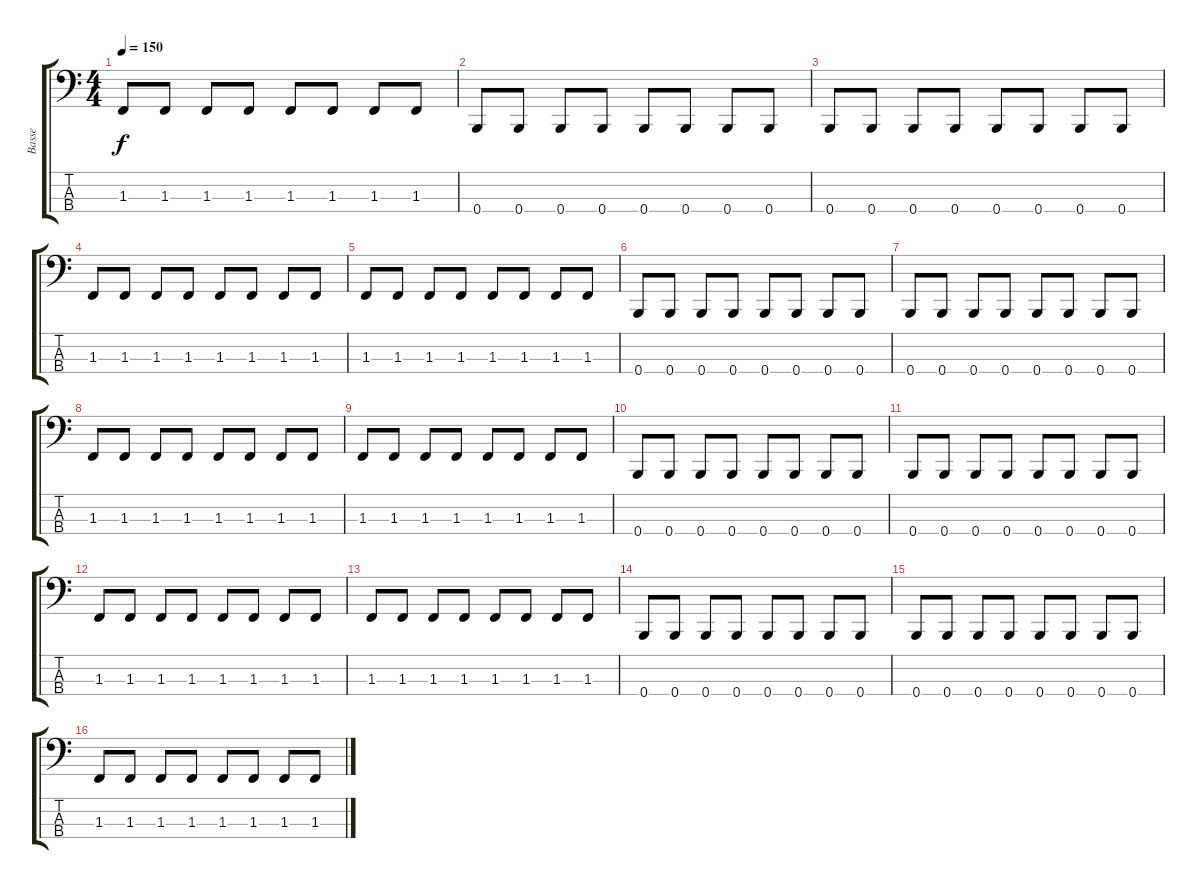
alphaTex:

\track ("Basse" "Basse") {instrument electricbasspick}
\staff {score tabs}
\tuning (D2 A1 E1 B0) {hide}
\ts (4 4)
\tempo 150
\clef f4
\ks c
1.3.8{dy f} 1.3.8 1.3.8 1.3.8 1.3.8 1.3.8 1.3.8 1.3.8 |
0.4.8 0.4.8 0.4.8 0.4.8 0.4.8 0.4.8 0.4.8 0.4.8 |
0.4.8 0.4.8 0.4.8 0.4.8 0.4.8 0.4.8 0.4.8 0.4.8 |
1.3.8 1.3.8 1.3.8 1.3.8 1.3.8 1.3.8 1.3.8 1.3.8 |
1.3.8 1.3.8 1.3.8 1.3.8 1.3.8 1.3.8 1.3.8 1.3.8 |
0.4.8 0.4.8 0.4.8 0.4.8 0.4.8 0.4.8 0.4.8 0.4.8 |
0.4.8 0.4.8 0.4.8 0.4.8 0.4.8 0.4.8 0.4.8 0.4.8 |
1.3.8 1.3.8 1.3.8 1.3.8 1.3.8 1.3.8 1.3.8 1.3.8 |
1.3.8 1.3.8 1.3.8 1.3.8 1.3.8 1.3.8 1.3.8 1.3.8 |
0.4.8 0.4.8 0.4.8 0.4.8 0.4.8 0.4.8 0.4.8 0.4.8 |
0.4.8 0.4.8 0.4.8 0.4.8 0.4.8 0.4.8 0.4.8 0.4.8 |
1.3.8 1.3.8 1.3.8 1.3.8 1.3.8 1.3.8 1.3.8 1.3.8 |
1.3.8 1.3.8 1.3.8 1.3.8 1.3.8 1.3.8 1.3.8 1.3.8 |
0.4.8 0.4.8 0.4.8 0.4.8 0.4.8 0.4.8 0.4.8 0.4.8 |
0.4.8 0.4.8 0.4.8 0.4.8 0.4.8 0.4.8 0.4.8 0.4.8 |
1.3.8 1.3.8 1.3.8 1.3.8 1.3.8 1.3.8 1.3.8 1.3.8
